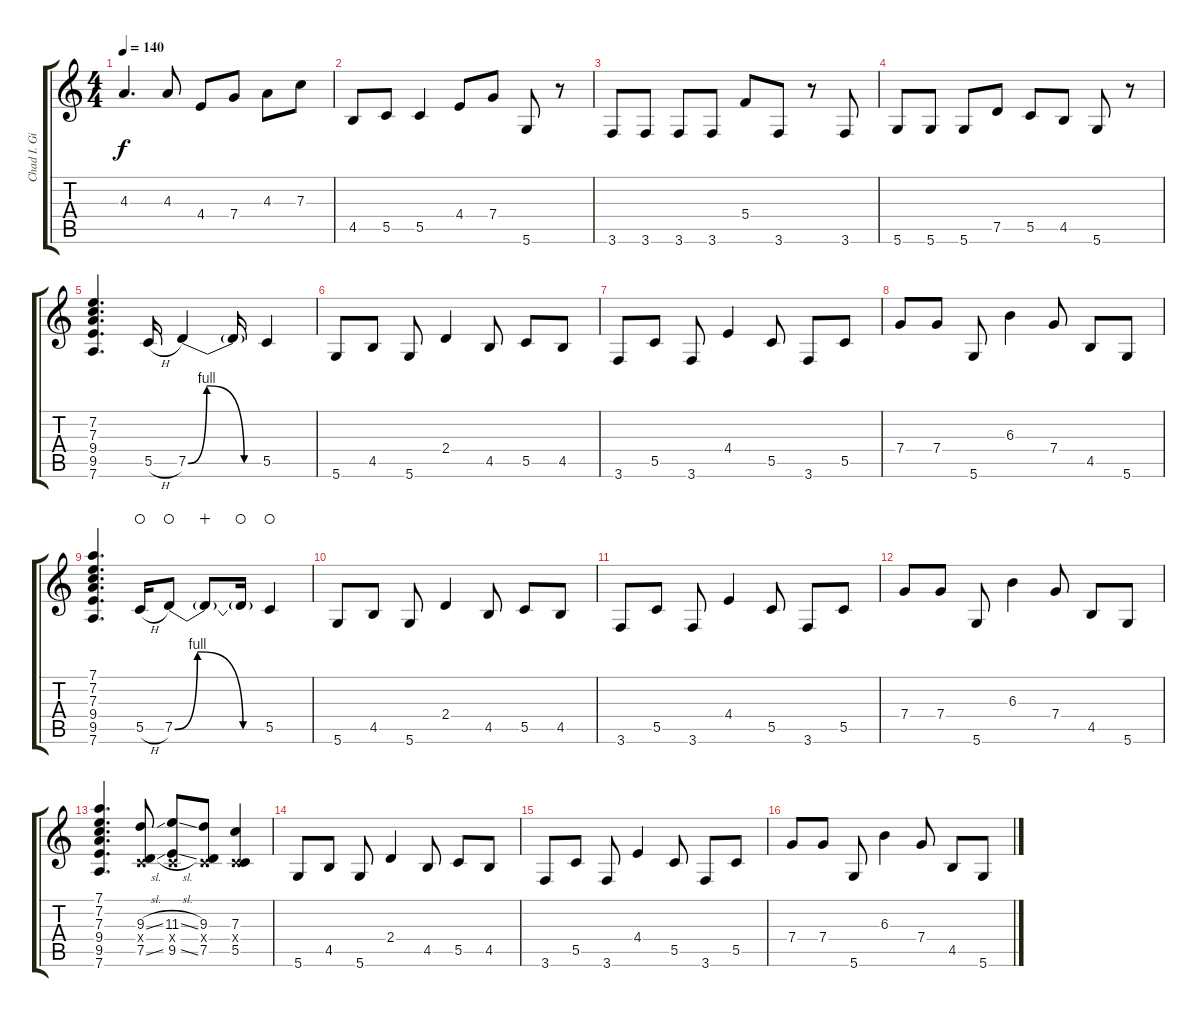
\track ("Chad I. Ginsburg" "Chad I. Gi") {instrument distortionguitar}
\staff {score tabs}
\tuning (D4 A3 F3 C3 G2 D2) {hide}
\ts (4 4)
\tempo 140
\clef g2
\ks c
4.3.4{d dy f} 4.3.8 4.4.8 7.4.8 4.3.8 7.3.8 |
4.5.8 5.5.8 5.5.4 4.4.8 7.4.8 5.6.8 r.8 |
3.6.8 3.6.8 3.6.8 3.6.8 5.4.8 3.6.8 r.8 3.6.8 |
5.6.8 5.6.8 5.6.8 7.5.8 5.5.8 4.5.8 5.6.8 r.8 |
(7.2 7.3 9.4 9.5 7.6).4{d volume 16 balance 8} 5.5{h}.16 7.5{be (custom 0 0 15 4 45 0 60 0)}.4 7.5{t}.16 5.5.4 |
5.6.8 4.5.8 5.6.8 2.4.4 4.5.8 5.5.8 4.5.8 |
3.6.8 5.5.8 3.6.8 4.4.4 5.5.8 3.6.8 5.5.8 |
7.4.8 7.4.8 5.6.8 6.3.4 7.4.8 4.5.8 5.6.8 |
(7.1 7.2 7.3 9.4 9.5 7.6).4{d} 5.5{h}.16{waho} 7.5{be (custom 0 0 15 4 45 0 60 0)}.8{waho} 7.5{t}.8{wahc} 7.5{t}.16{waho} 5.5.4{waho} |
5.6.8 4.5.8 5.6.8 2.4.4 4.5.8 5.5.8 4.5.8 |
3.6.8 5.5.8 3.6.8 4.4.4 5.5.8 3.6.8 5.5.8 |
7.4.8 7.4.8 5.6.8 6.3.4 7.4.8 4.5.8 5.6.8 |
(7.1 7.2 7.3 9.4 9.5 7.6).4{d} (9.3{sl} 0.4{x} 7.5{sl}).8 (11.3{sl} 0.4{x} 9.5{sl}).8 (9.3 0.4{x} 7.5).8 (7.3 0.4{x} 5.5).4 |
5.6.8 4.5.8 5.6.8 2.4.4 4.5.8 5.5.8 4.5.8 |
3.6.8 5.5.8 3.6.8 4.4.4 5.5.8 3.6.8 5.5.8 |
7.4.8 7.4.8 5.6.8 6.3.4 7.4.8 4.5.8 5.6.8
